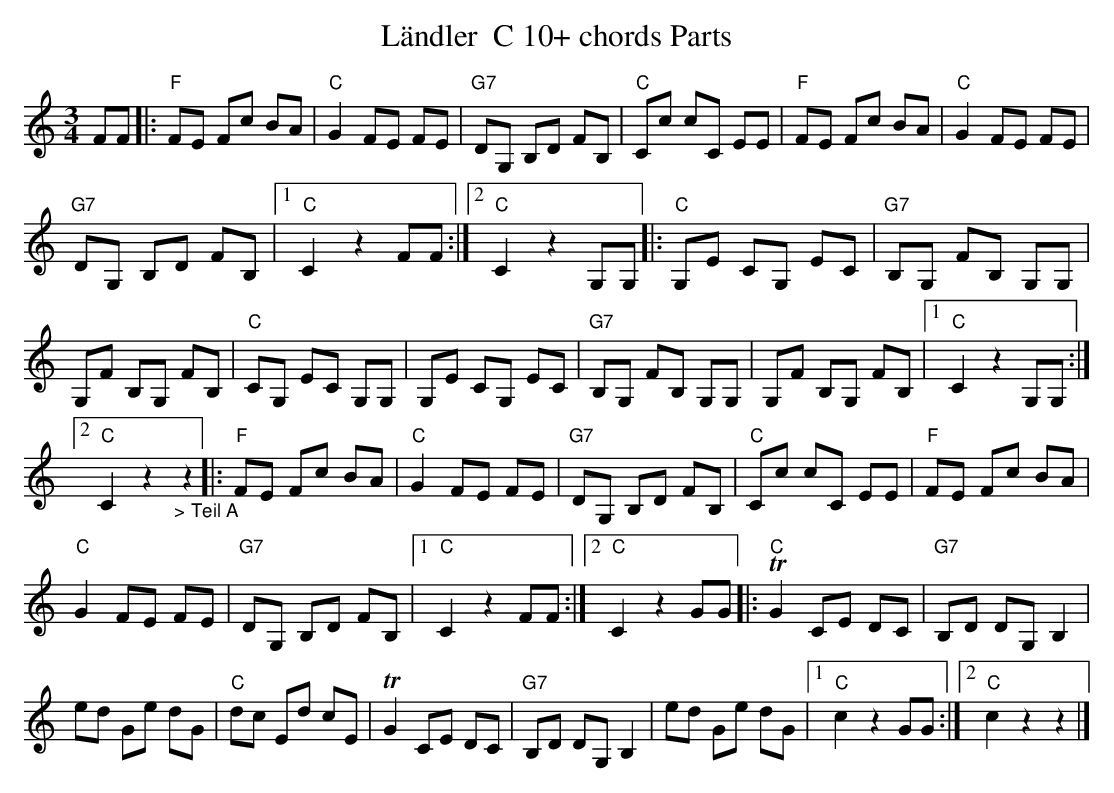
X:1
T:L\"andler  C 10+ chords Parts
M:3/4
L:1/8
K:Cmaj%%MIDI gchordon
FF |: "F"FE Fc BA | "C"G2 FE FE | "G7"DG, B,D FB, | "C"Cc cC EE | "F"FE Fc BA | "C"G2 FE FE |
"G7"DG, B,D FB, |1 "C"C2z2FF :|2 "C"C2z2 G,G, |: "C"G,E CG, EC | "G7"B,G, FB, G,G, |
G,F B,G, FB, | "C"CG, EC G,G, | G,E CG, EC | \
"G7"B,G, FB, G,G, | G,F B,G, FB, |1 "C"C2z2G,G, :|2
"C"C2z2"_> Teil A"z2 \
|: "F"FE Fc BA | "C"G2 FE FE | "G7"DG, B,D FB, | "C"Cc cC EE | "F"FE Fc BA |
"C"G2 FE FE | \
"G7"DG, B,D FB, |1 "C"C2z2FF :|2 "C"C2z2 GG |: "C"TG2 CE DC | "G7"B,D DG, B,2 |
ed Ge dG | "C"dc Ed cE | TG2 CE DC | "G7"B,D DG, B,2 | ed Ge dG |1 "C"c2z2GG :|2 "C"c2 z2z2 |]
